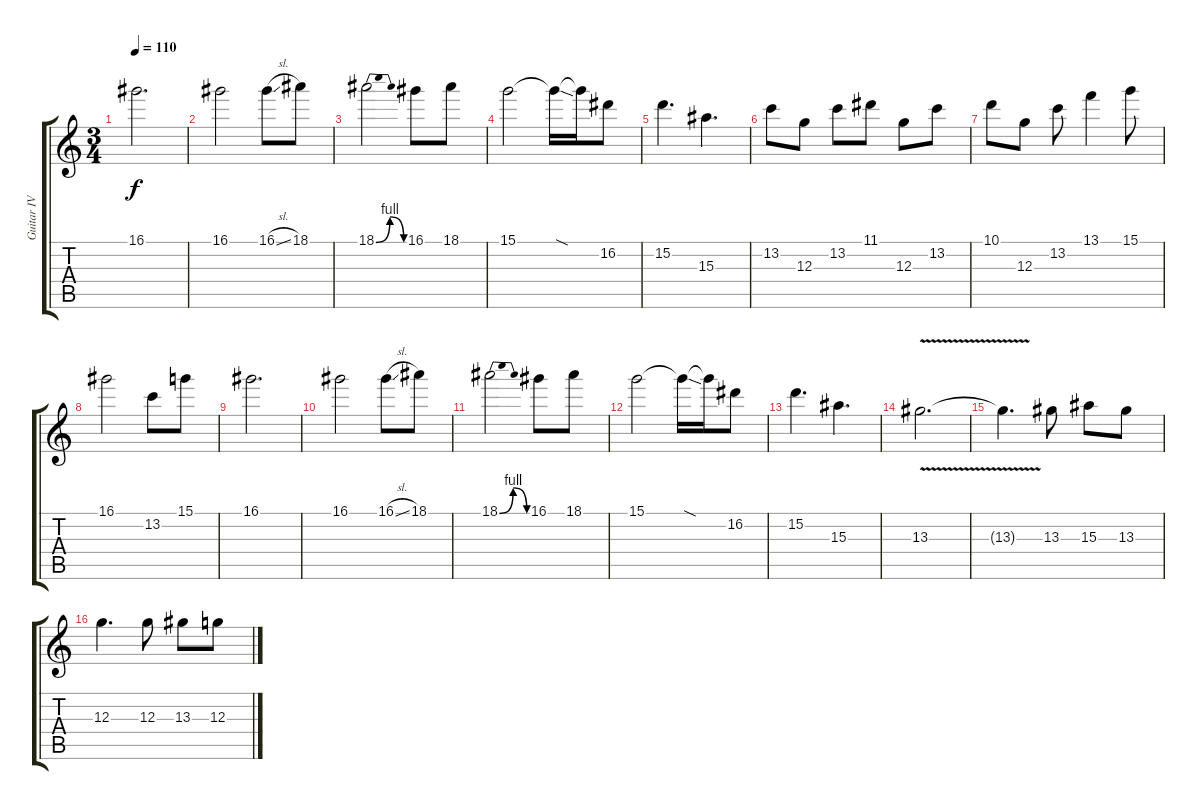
\track ("Guitar IV (LEAD)" "Guitar IV ") {instrument overdrivenguitar}
\staff {score tabs}
\tuning (E4 B3 G3 D3 A2 E2) {hide}
\ts (3 4)
\tempo 110
\clef g2
\ks c
16.1.2{d dy f} |
16.1.2 16.1{sl}.8 18.1.8 |
18.1{be (bendrelease 0 0 10 4 20 4 60 0)}.2 16.1.8 18.1.8 |
15.1.2 15.1{sod t}.16 15.1{t}.16 16.2.8 |
15.2.4{d} 15.3.4{d} |
13.2.8 12.3.8 13.2.8 11.1.8 12.3.8 13.2.8 |
10.1.8 12.3.8 13.2.8 13.1.4 15.1.8 |
16.1.2 13.2.8 15.1.8 |
16.1.2{d} |
16.1.2 16.1{sl}.8 18.1.8 |
18.1{be (bendrelease 0 0 10 4 20 4 60 0)}.2 16.1.8 18.1.8 |
15.1.2 15.1{sod t}.16 15.1{t}.16 16.2.8 |
15.2.4{d} 15.3.4{d} |
13.3{v}.2{d} |
13.3{t}.4{d} 13.3.8 15.3.8 13.3.8 |
12.3.4{d} 12.3.8 13.3.8 12.3.8
